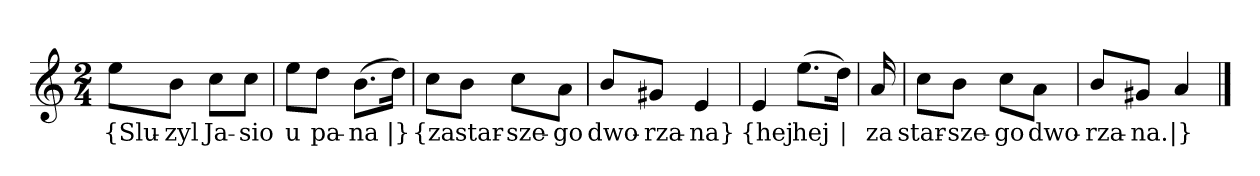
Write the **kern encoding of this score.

**kern	**text
*part1	*part1
*staff1	*staff1
*clefG2	*
*k[]	*
*a:	*
*M2/4	*
=	=
8ee\L	{Slu-
8b\J	-zyl
8cc\L	Ja-
8cc\J	-sio
=2	=2
8ee\L	u
8dd\J	pa-
(8.b\L	-na
16dd\Jk)	|}
=3y	=3y
8cc\L	{za
8b\J	star-
8cc\L	-sze-
8a\J	-go
=4	=4
8b/L	dwo-
8g#X/J	-rza-
4e	-na}
=5y	=5y
4e	{hej
(8.ee\L	hej
16dd\Jk)	|
=6y	=6y
16a	za
=7	=7
8cc\L	star-
8b\J	-sze-
8cc\L	-go
8a\J	dwo-
=8	=8
8b/L	-rza-
8g#X/J	-na.
4a	|}
==	==
*-	*-
